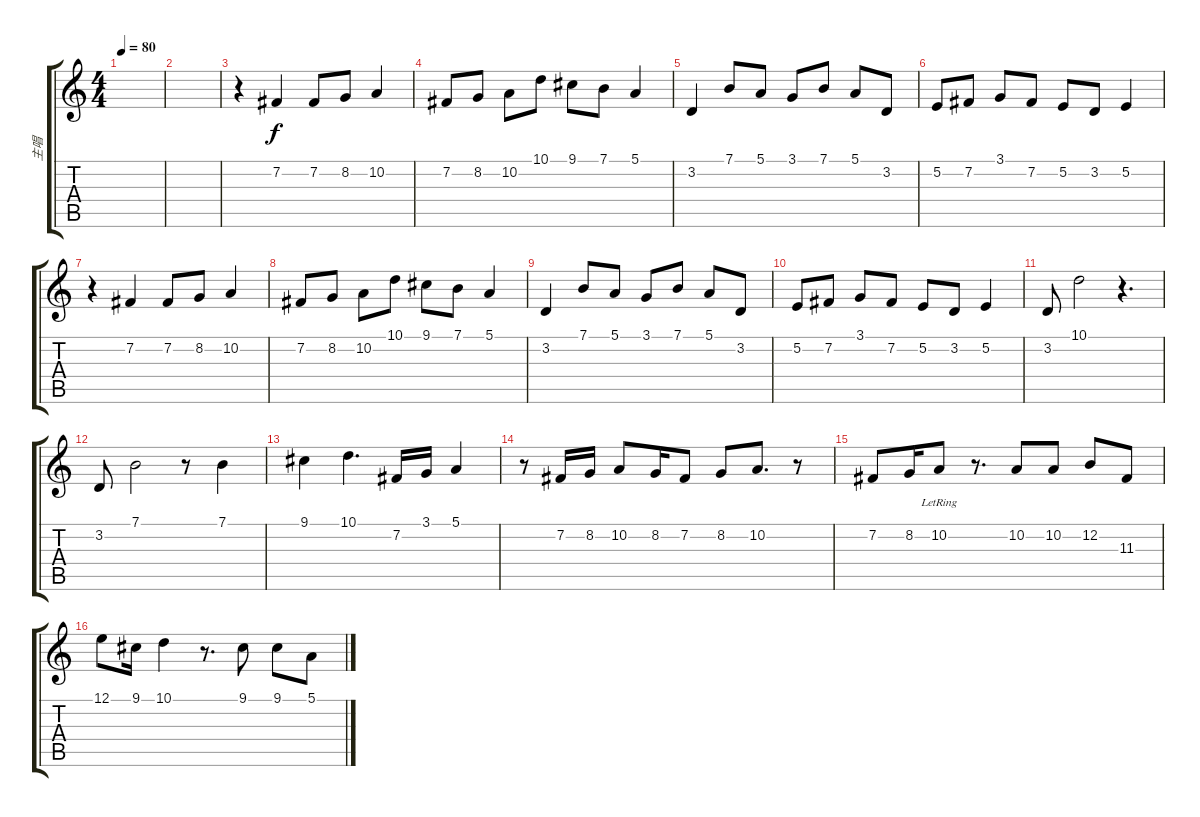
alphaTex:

\track ("主唱" "主唱") {instrument voiceoohs}
\staff {score tabs}
\tuning (E4 B3 G3 D3 A2 E2) {hide}
\ts (4 4)
\tempo 80
\clef g2
\ks c
|
|
r.4 7.2.4 7.2.8 8.2.8 10.2.4 |
7.2.8 8.2.8 10.2.8 10.1.8 9.1.8 7.1.8 5.1.4 |
3.2.4 7.1.8 5.1.8 3.1.8 7.1.8 5.1.8 3.2.8 |
5.2.8 7.2.8 3.1.8 7.2.8 5.2.8 3.2.8 5.2.4 |
r.4 7.2.4 7.2.8 8.2.8 10.2.4 |
7.2.8 8.2.8 10.2.8 10.1.8 9.1.8 7.1.8 5.1.4 |
3.2.4 7.1.8 5.1.8 3.1.8 7.1.8 5.1.8 3.2.8 |
5.2.8 7.2.8 3.1.8 7.2.8 5.2.8 3.2.8 5.2.4 |
3.2.8 10.1.2 r.4{d} |
3.2.8 7.1.2 r.8 7.1.4 |
9.1.4 10.1.4{d} 7.2.16 3.1.16 5.1.4 |
r.8 7.2.16 8.2.16 10.2.8 8.2.16 7.2.8 8.2.8 10.2.8{d} r.8 |
7.2.8 8.2.16 10.2{lr}.8 r.8{d} 10.2.8 10.2.8 12.2.8 11.3.8 |
12.1.8 9.1.16 10.1.4 r.8{d} 9.1.8 9.1.8 5.1.8
